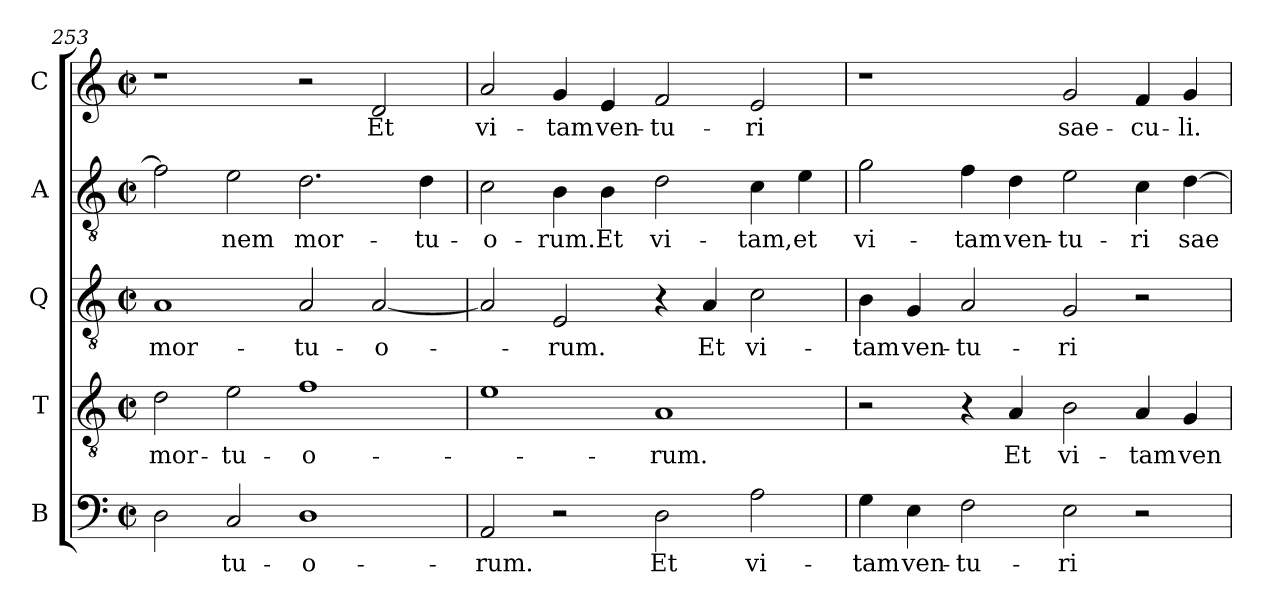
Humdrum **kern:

**kern	**text	**kern	**text	**kern	**text	**kern	**text	**kern	**text
*part5	*part5	*part4	*part4	*part3	*part3	*part2	*part2	*part1	*part1
*staff5	*staff5	*staff4	*staff4	*staff3	*staff3	*staff2	*staff2	*staff1	*staff1
*I"B	*	*I"T	*	*I"Q	*	*I"A	*	*I"C	*
*I'B	*	*I'T	*	*I'Q	*	*I'A	*	*I'C	*
*clefF4	*	*clefGv2	*	*clefGv2	*	*clefGv2	*	*clefG2	*
*M2/2	*	*M2/2	*	*M2/2	*	*M2/2	*	*M2/2	*
*met(c|)	*	*met(c|)	*	*met(c|)	*	*met(c|)	*	*met(c|)	*
=253	=253	=253	=253	=253	=253	=253	=253	=253	=253
!	!	!	!LO:LY:b:cj	!	!LO:LY:b:cj	!	!	!	!
2D\	.	2d\	mor-	1A	mor-	2f\]	.	1r	.
!	!LO:LY:b:cj	!	!LO:LY:b:cj	!	!	!	!LO:LY:b:cj	!	!
2C/	-tu-	2e\	-tu-	.	.	2e\	-nem	.	.
!	!LO:LY:b:rj	!	!LO:LY:b:rj	!	!LO:LY:b:cj	!	!LO:LY:b:cj	!	!
1D	-o-	1f	-o-	2A/	-tu-	2.d\	mor-	2r	.
!	!	!	!	!	!LO:LY:b:cj	!	!	!	!LO:LY:b:cj
.	.	.	.	[<2A/	-o-	.	.	2d/	Et
!	!	!	!	!	!	!	!LO:LY:b:cj	!	!
.	.	.	.	.	.	4d\	-tu-	.	.
=254	=254	=254	=254	=254	=254	=254	=254	=254	=254
!	!LO:LY:b:cj	!	!	!	!	!	!LO:LY:b:cj	!	!LO:LY:b:cj
2AA/	-rum.	1e	.	2A/]	.	2c\	-o-	2a/	vi-
!	!	!	!	!	!LO:LY:b:cj	!	!LO:LY:b:cj	!	!LO:LY:b:cj
2r	.	.	.	2E/	-rum.	4B\	-rum.	4g/	-tam
!	!	!	!	!	!	!	!LO:LY:b:cj	!	!LO:LY:b:cj
.	.	.	.	.	.	4B\	Et	4e/	ven-
!	!LO:LY:b:cj	!	!LO:LY:b:cj	!	!	!	!LO:LY:b:cj	!	!LO:LY:b:cj
2D\	Et	1A	-rum.	4r	.	2d\	vi-	2f/	-tu-
!	!	!	!	!	!LO:LY:b:cj	!	!	!	!
.	.	.	.	4A/	Et	.	.	.	.
!	!LO:LY:b:cj	!	!	!	!LO:LY:b:cj	!	!LO:LY:b:cj	!	!LO:LY:b:cj
2A\	vi-	.	.	2c\	vi-	4c\	-tam,	2e/	-ri
!	!	!	!	!	!	!	!LO:LY:b:cj	!	!
.	.	.	.	.	.	4e\	et	.	.
=255	=255	=255	=255	=255	=255	=255	=255	=255	=255
!	!LO:LY:b:cj	!	!	!	!LO:LY:b:cj	!	!LO:LY:b:cj	!	!
4G\	-tam	2r	.	4B\	-tam	2g\	vi-	1r	.
!	!LO:LY:b:cj	!	!	!	!LO:LY:b:cj	!	!	!	!
4E\	ven-	.	.	4G/	ven-	.	.	.	.
!	!LO:LY:b:cj	!	!	!	!LO:LY:b:cj	!	!LO:LY:b:cj	!	!
2F\	-tu-	4r	.	2A/	-tu-	4f\	-tam	.	.
!	!	!	!LO:LY:b:cj	!	!	!	!LO:LY:b:cj	!	!
.	.	4A/	Et	.	.	4d\	ven-	.	.
!	!LO:LY:b:cj	!	!LO:LY:b:cj	!	!LO:LY:b:cj	!	!LO:LY:b:cj	!	!LO:LY:b:cj
2E\	-ri	2B\	vi-	2G/	-ri	2e\	-tu-	2g/	sae-
!	!	!	!LO:LY:b:cj	!	!	!	!LO:LY:b:cj	!	!LO:LY:b:cj
2r	.	4A/	-tam	2r	.	4c\	-ri	4f/	-cu-
!	!	!	!LO:LY:b:cj	!	!	!	!LO:LY:b:cj	!	!LO:LY:b:cj
.	.	4G/	ven-	.	.	[>4d\	sae-	4g/	-li.
=	=	=	=	=	=	=	=	=	=
*-	*-	*-	*-	*-	*-	*-	*-	*-	*-
